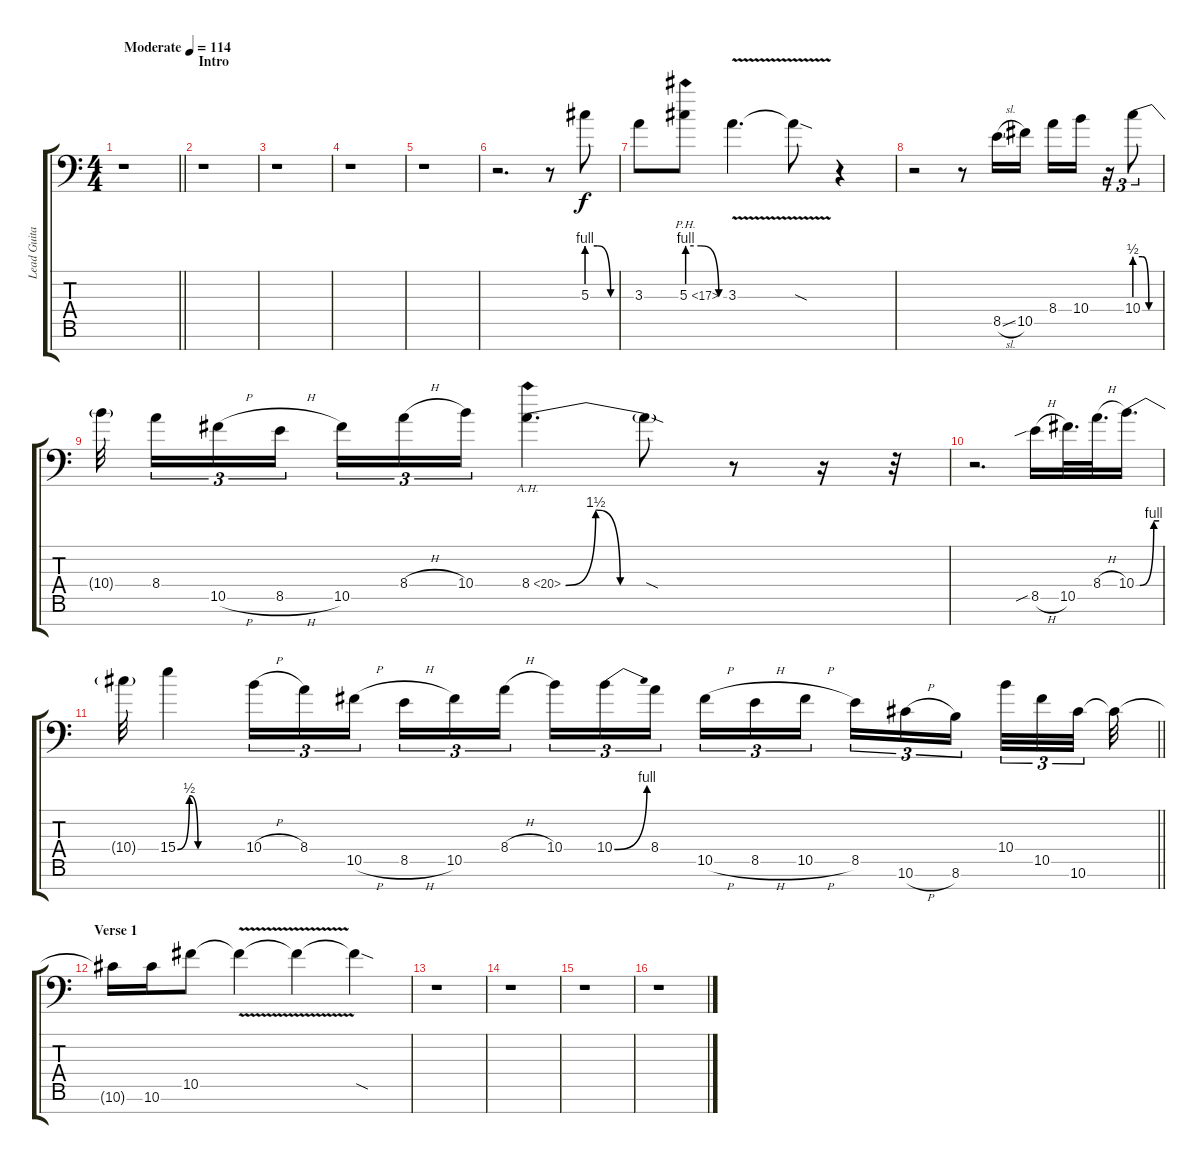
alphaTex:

\track ("Lead Guitar / Jeff Loomis" "Lead Guita") {instrument distortionguitar}
\staff {score tabs}
\tuning (Eb4 Bb3 Gb3 Db3 Ab2 Eb2 Bb1) {hide}
\ts (4 4)
\tempo (114 "Moderate")
\clef f4
\barLineRight lightlight
\ks c
r.1{dy f instrument distortionguitar} |
\section ("" "Intro")
r.1 |
r.1 |
r.1 |
r.1 |
r.2{d} r.8 5.3{be (custom 0 4 22 4 50 0 60 0)}.8 |
3.3.8 5.3{be (custom 0 4 22 4 51 0 60 0) ph 12}.8 3.3{v}.4{d} 3.3{sod t}.8 r.4 |
r.2 r.8 8.5{sl}.16 10.5.16 8.4.16 10.4.16 r.16{tu (3 2)} 10.4{be (custom 0 2 19 2 35 0 60 0)}.8{tu (3 2)} |
10.4{t}.32{beam splitsecondary} 8.4.16{tu (3 2)} 10.5{h}.16{tu (3 2)} 8.5{h}.16{tu (3 2) beam splitsecondary} 10.5.16{tu (3 2)} 8.4{h}.16{tu (3 2)} 10.4.16{tu (3 2)} 8.4{be (custom 0 0 11 6 20 0 30 0 60 0) ah 12}.4{d} 8.4{sod t}.8 r.8 r.16 r.32 |
r.2{d} 8.5{sib h}.16 10.5.32{d} 8.4{h}.32{d} 10.4{be (custom 0 0 10 0 46 4 60 4)}.16{d} |
\barLineRight lightlight
10.4{t}.32 15.4{be (custom 0 0 11 2 19 0 60 0)}.4 10.4{h}.16{tu (3 2)} 8.4.16{tu (3 2)} 10.5{h}.16{tu (3 2) beam splitsecondary} 8.5{h}.16{tu (3 2)} 10.5.16{tu (3 2)} 8.4{h}.16{tu (3 2)} 10.4.16{tu (3 2)} 10.4{be (bend 0 0 60 4)}.16{tu (3 2)} 8.4.16{tu (3 2) beam splitsecondary} 10.5{h}.16{tu (3 2)} 8.5{h}.16{tu (3 2)} 10.5{h}.16{tu (3 2)} 8.5.16{tu (3 2)} 10.6{h}.16{tu (3 2)} 8.6.16{tu (3 2) beam splitsecondary} 10.4.32{tu (3 2)} 10.5.32{tu (3 2)} 10.6.32{tu (3 2) beam splitsecondary} 10.6{t}.32 |
\section ("" "Verse 1")
10.6{t}.16 10.6.16 10.5.8 10.5{v t}.4{volume 0} 10.5{t}.4 10.5{sod t}.4 |
r.1 |
r.1 |
r.1 |
r.1
